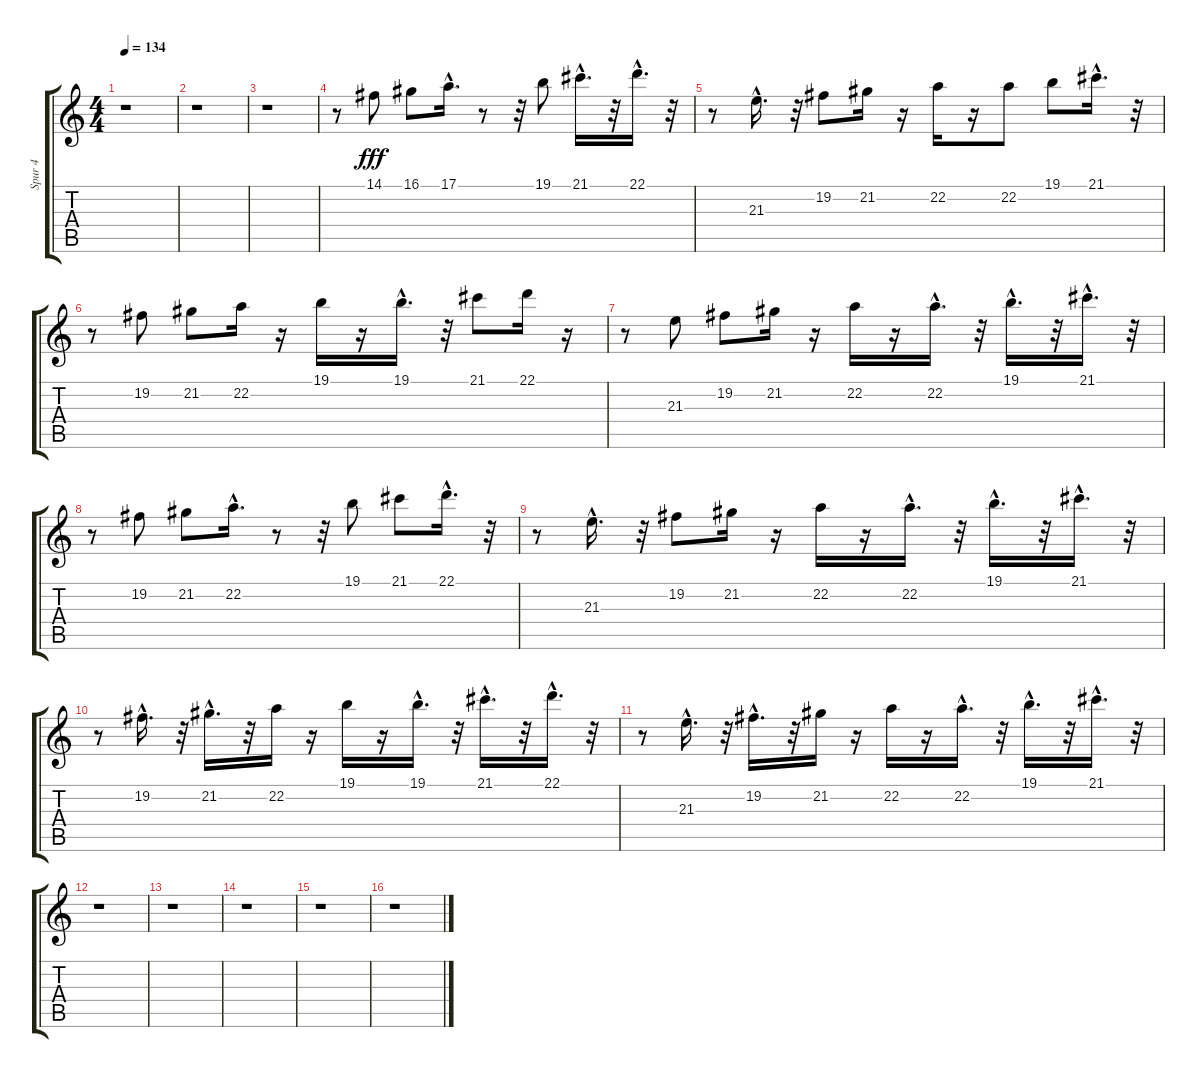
\track ("Spur 4" "Spur 4") {instrument drawbarorgan}
\staff {score tabs}
\tuning (E4 B3 G3 D3 A2 E2) {hide}
\ts (4 4)
\tempo 134
\clef g2
\ks c
r.1{dy fff} |
r.1 |
r.1 |
r.8 14.1.8 16.1.8 17.1{hac}.16{d} r.8 r.32 19.1.8 21.1{hac}.16{d} r.32 22.1{hac}.16{d} r.32 |
r.8 21.3{hac}.16{d} r.32 19.2.8 21.2.16 r.16 22.2.16 r.16 22.2.8 19.1.8 21.1{hac}.16{d} r.32 |
r.8 19.2.8 21.2.8 22.2.16 r.16 19.1.16 r.16 19.1{hac}.16{d} r.32 21.1.8 22.1.16 r.16 |
r.8 21.3.8 19.2.8 21.2.16 r.16 22.2.16 r.16 22.2{hac}.16{d} r.32 19.1{hac}.16{d} r.32 21.1{hac}.16{d} r.32 |
r.8 19.2.8 21.2.8 22.2{hac}.16{d} r.8 r.32 19.1.8 21.1.8 22.1{hac}.16{d} r.32 |
r.8 21.3{hac}.16{d} r.32 19.2.8 21.2.16 r.16 22.2.16 r.16 22.2{hac}.16{d} r.32 19.1{hac}.16{d} r.32 21.1{hac}.16{d} r.32 |
r.8 19.2{hac}.16{d} r.32 21.2{hac}.16{d} r.32 22.2.16 r.16 19.1.16 r.16 19.1{hac}.16{d} r.32 21.1{hac}.16{d} r.32 22.1{hac}.16{d} r.32 |
r.8 21.3{hac}.16{d} r.32 19.2{hac}.16{d} r.32 21.2.16 r.16 22.2.16 r.16 22.2{hac}.16{d} r.32 19.1{hac}.16{d} r.32 21.1{hac}.16{d} r.32 |
r.1 |
r.1 |
r.1 |
r.1 |
r.1
